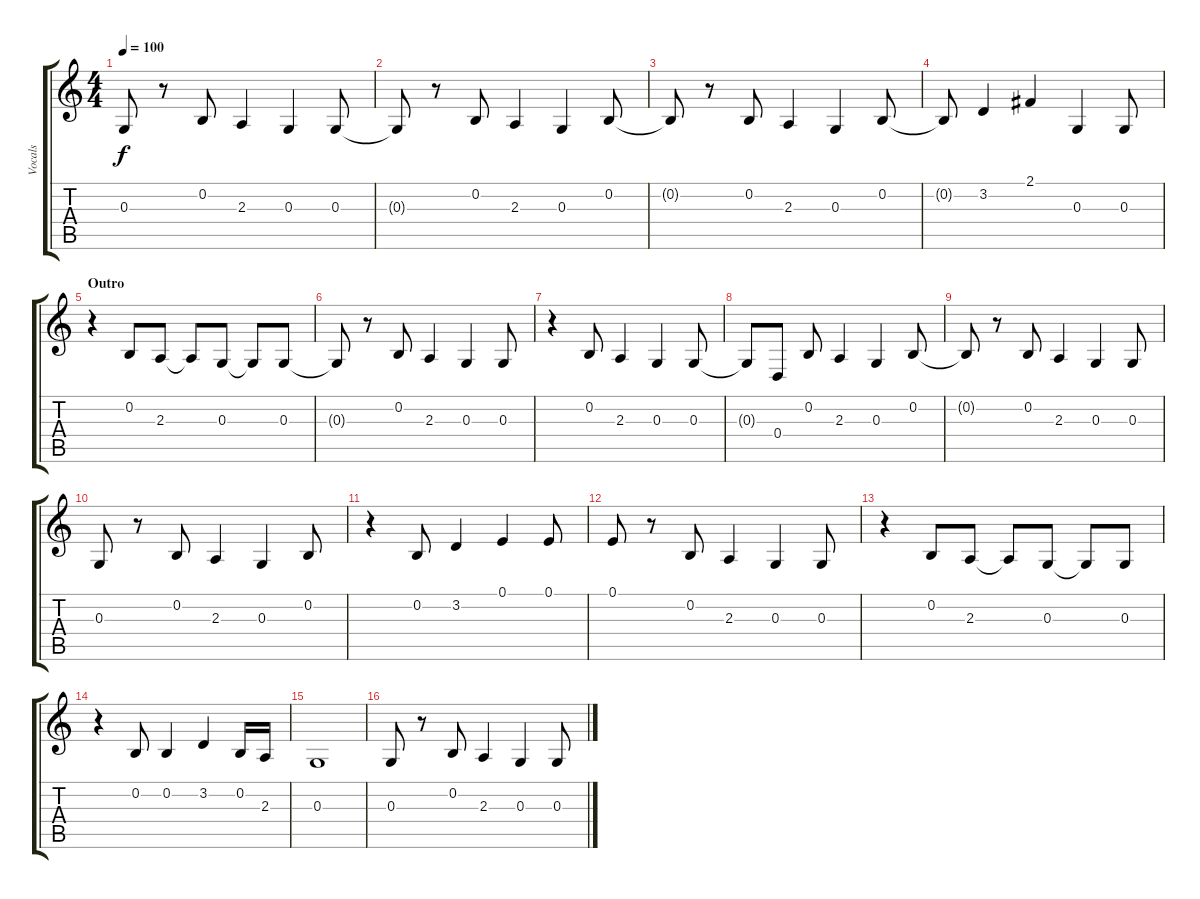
\track ("Vocals" "Vocals") {instrument lead6voice}
\staff {score tabs}
\tuning (E4 B3 G3 D3 A2 E2) {hide}
\ts (4 4)
\tempo 100
\clef g2
\ks c
0.3{t}.8{dy f} r.8 0.2.8 2.3.4 0.3.4 0.3.8 |
0.3{t}.8 r.8 0.2.8 2.3.4 0.3.4 0.2.8 |
0.2{t}.8 r.8 0.2.8 2.3.4 0.3.4 0.2.8 |
0.2{t}.8 3.2.4 2.1.4 0.3.4 0.3.8 |
\section ("" "Outro")
r.4{balance 4} 0.2.8 2.3.8 2.3{t}.8 0.3.8 0.3{t}.8 0.3.8 |
0.3{t}.8 r.8 0.2.8 2.3.4 0.3.4 0.3.8 |
r.4 0.2.8 2.3.4 0.3.4 0.3.8 |
0.3{t}.8 0.4.8 0.2.8 2.3.4 0.3.4 0.2.8 |
0.2{t}.8 r.8 0.2.8 2.3.4 0.3.4 0.3.8 |
0.3.8 r.8 0.2.8 2.3.4 0.3.4 0.2.8 |
r.4 0.2.8 3.2.4 0.1.4 0.1.8 |
0.1.8 r.8 0.2.8 2.3.4 0.3.4 0.3.8 |
r.4 0.2.8 2.3.8 2.3{t}.8 0.3.8 0.3{t}.8 0.3.8 |
r.4 0.2.8 0.2.4 3.2.4 0.2.16 2.3.16 |
0.3.1 |
0.3.8 r.8 0.2.8 2.3.4 0.3.4 0.3.8
